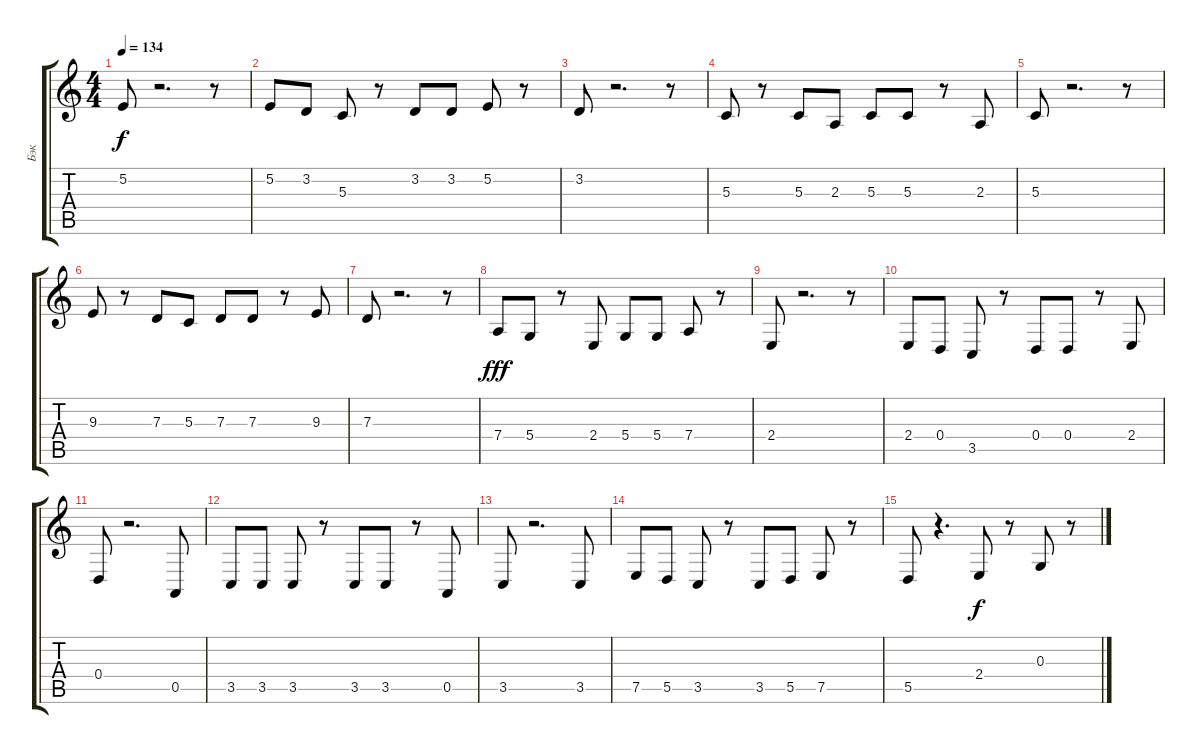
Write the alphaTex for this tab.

\track ("Бэк" "Бэк") {instrument altosax}
\staff {score tabs}
\tuning (E4 B3 G3 D3 A2 E2) {hide}
\ts (4 4)
\tempo 134
\clef g2
\ks c
5.2.8{dy f} r.2{d} r.8 |
5.2.8 3.2.8 5.3.8 r.8 3.2.8 3.2.8 5.2.8 r.8 |
3.2.8 r.2{d} r.8 |
5.3.8 r.8 5.3.8 2.3.8 5.3.8 5.3.8 r.8 2.3.8 |
5.3.8 r.2{d} r.8 |
9.3.8 r.8 7.3.8 5.3.8 7.3.8 7.3.8 r.8 9.3.8 |
7.3.8 r.2{d} r.8 |
7.4.8{dy fff} 5.4.8 r.8 2.4.8 5.4.8 5.4.8 7.4.8 r.8 |
2.4.8 r.2{d} r.8 |
2.4.8 0.4.8 3.5.8 r.8 0.4.8 0.4.8 r.8 2.4.8 |
0.4.8 r.2{d} 0.5.8 |
3.5.8 3.5.8 3.5.8 r.8 3.5.8 3.5.8 r.8 0.5.8 |
3.5.8 r.2{d} 3.5.8 |
7.5.8 5.5.8 3.5.8 r.8 3.5.8 5.5.8 7.5.8 r.8 |
5.5.8 r.4{d} 2.4.8{dy f} r.8 0.3.8 r.8
